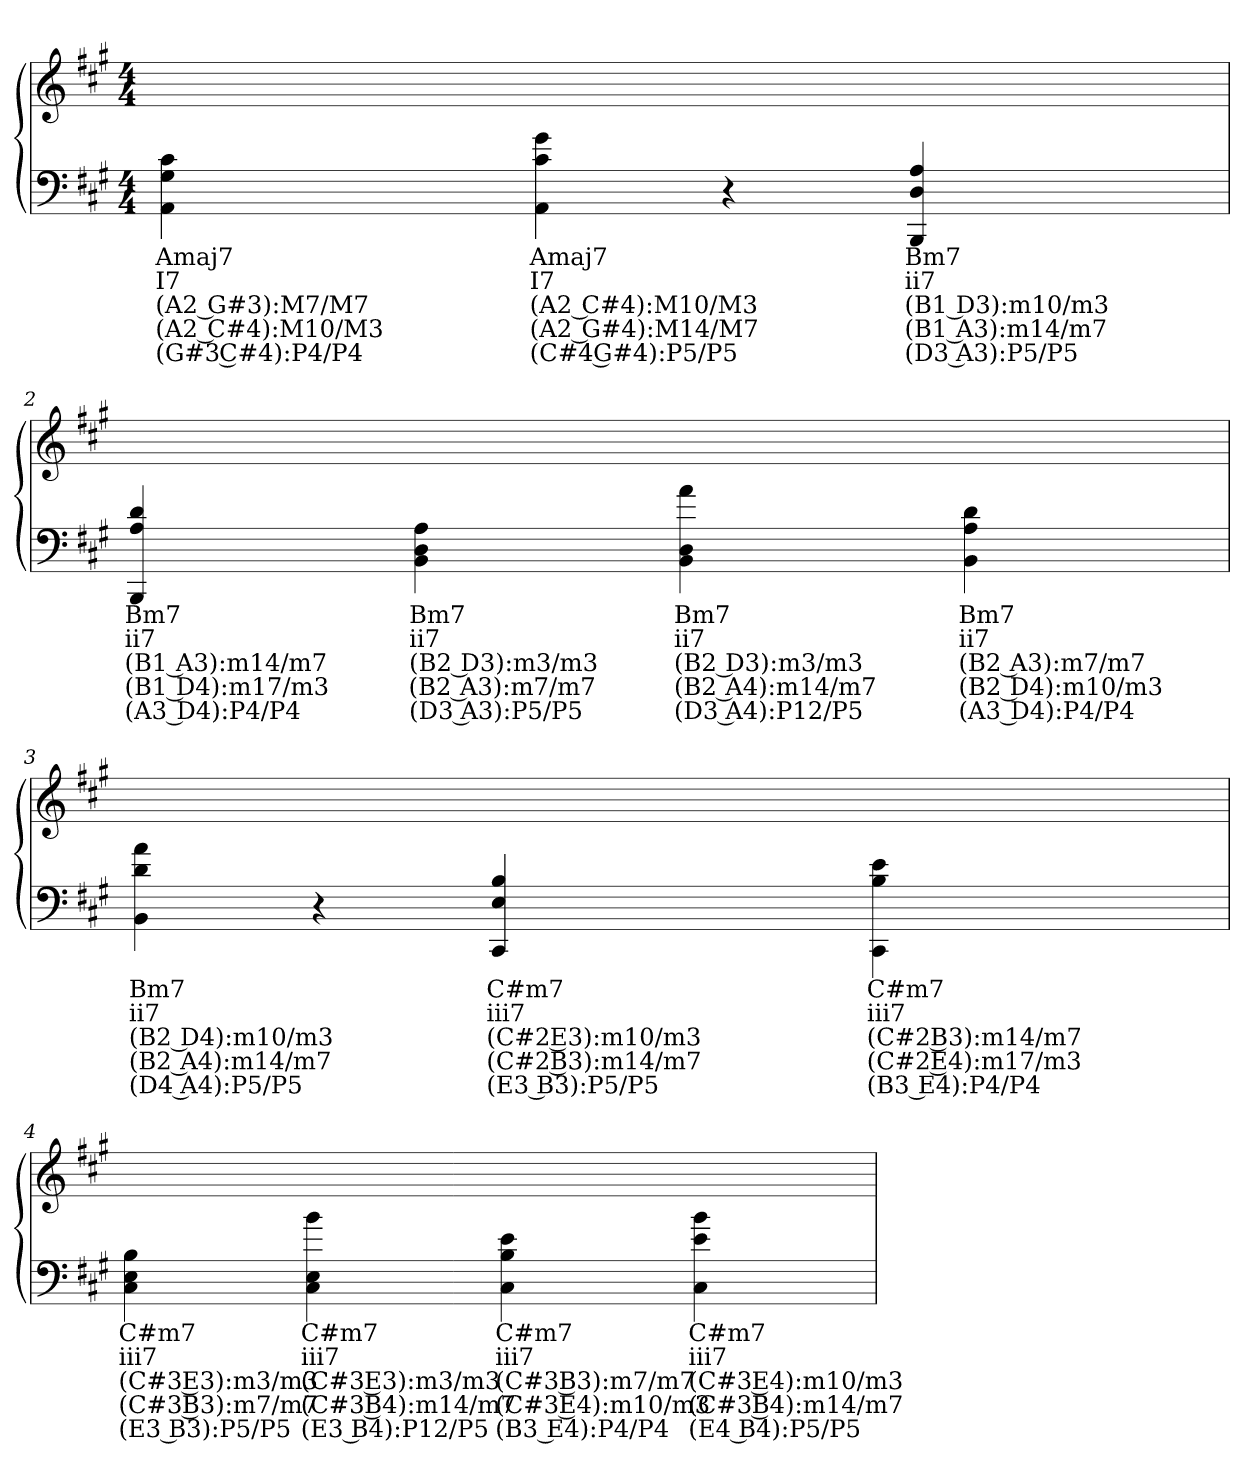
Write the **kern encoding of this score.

**kern	**text	**text	**text	**text	**text	**kern
*part2	*part2	*part2	*part2	*part2	*part2	*part1
*staff2	*staff2	*staff2	*staff2	*staff2	*staff2	*staff1
*clefF4	*	*	*	*	*	*clefG2
*k[f#c#g#]	*	*	*	*	*	*k[f#c#g#]
*A:	*	*	*	*	*	*A:
*M4/4	*	*	*	*	*	*M4/4
*MM60	*	*	*	*	*	*MM60
=1	=1	=1	=1	=1	=1	=1
4AA 4G# 4c#	Amaj7	I7	(A2 G#3):M7/M7	(A2 C#4):M10/M3	(G#3 C#4):P4/P4	1ryy
4AA 4c# 4g#	Amaj7	I7	(A2 C#4):M10/M3	(A2 G#4):M14/M7	(C#4 G#4):P5/P5	.
4r	.	.	.	.	.	.
4BBB 4D 4A	Bm7	ii7	(B1 D3):m10/m3	(B1 A3):m14/m7	(D3 A3):P5/P5	.
=2	=2	=2	=2	=2	=2	=2
4BBB 4A 4d	Bm7	ii7	(B1 A3):m14/m7	(B1 D4):m17/m3	(A3 D4):P4/P4	1ryy
4BB 4D 4A	Bm7	ii7	(B2 D3):m3/m3	(B2 A3):m7/m7	(D3 A3):P5/P5	.
4BB 4D 4a	Bm7	ii7	(B2 D3):m3/m3	(B2 A4):m14/m7	(D3 A4):P12/P5	.
4BB 4A 4d	Bm7	ii7	(B2 A3):m7/m7	(B2 D4):m10/m3	(A3 D4):P4/P4	.
=3	=3	=3	=3	=3	=3	=3
4BB 4d 4a	Bm7	ii7	(B2 D4):m10/m3	(B2 A4):m14/m7	(D4 A4):P5/P5	1ryy
4r	.	.	.	.	.	.
4CC# 4E 4B	C#m7	iii7	(C#2 E3):m10/m3	(C#2 B3):m14/m7	(E3 B3):P5/P5	.
4CC# 4B 4e	C#m7	iii7	(C#2 B3):m14/m7	(C#2 E4):m17/m3	(B3 E4):P4/P4	.
=4	=4	=4	=4	=4	=4	=4
4C# 4E 4B	C#m7	iii7	(C#3 E3):m3/m3	(C#3 B3):m7/m7	(E3 B3):P5/P5	1ryy
4C# 4E 4b	C#m7	iii7	(C#3 E3):m3/m3	(C#3 B4):m14/m7	(E3 B4):P12/P5	.
4C# 4B 4e	C#m7	iii7	(C#3 B3):m7/m7	(C#3 E4):m10/m3	(B3 E4):P4/P4	.
4C# 4e 4b	C#m7	iii7	(C#3 E4):m10/m3	(C#3 B4):m14/m7	(E4 B4):P5/P5	.
=	=	=	=	=	=	=
*-	*-	*-	*-	*-	*-	*-
